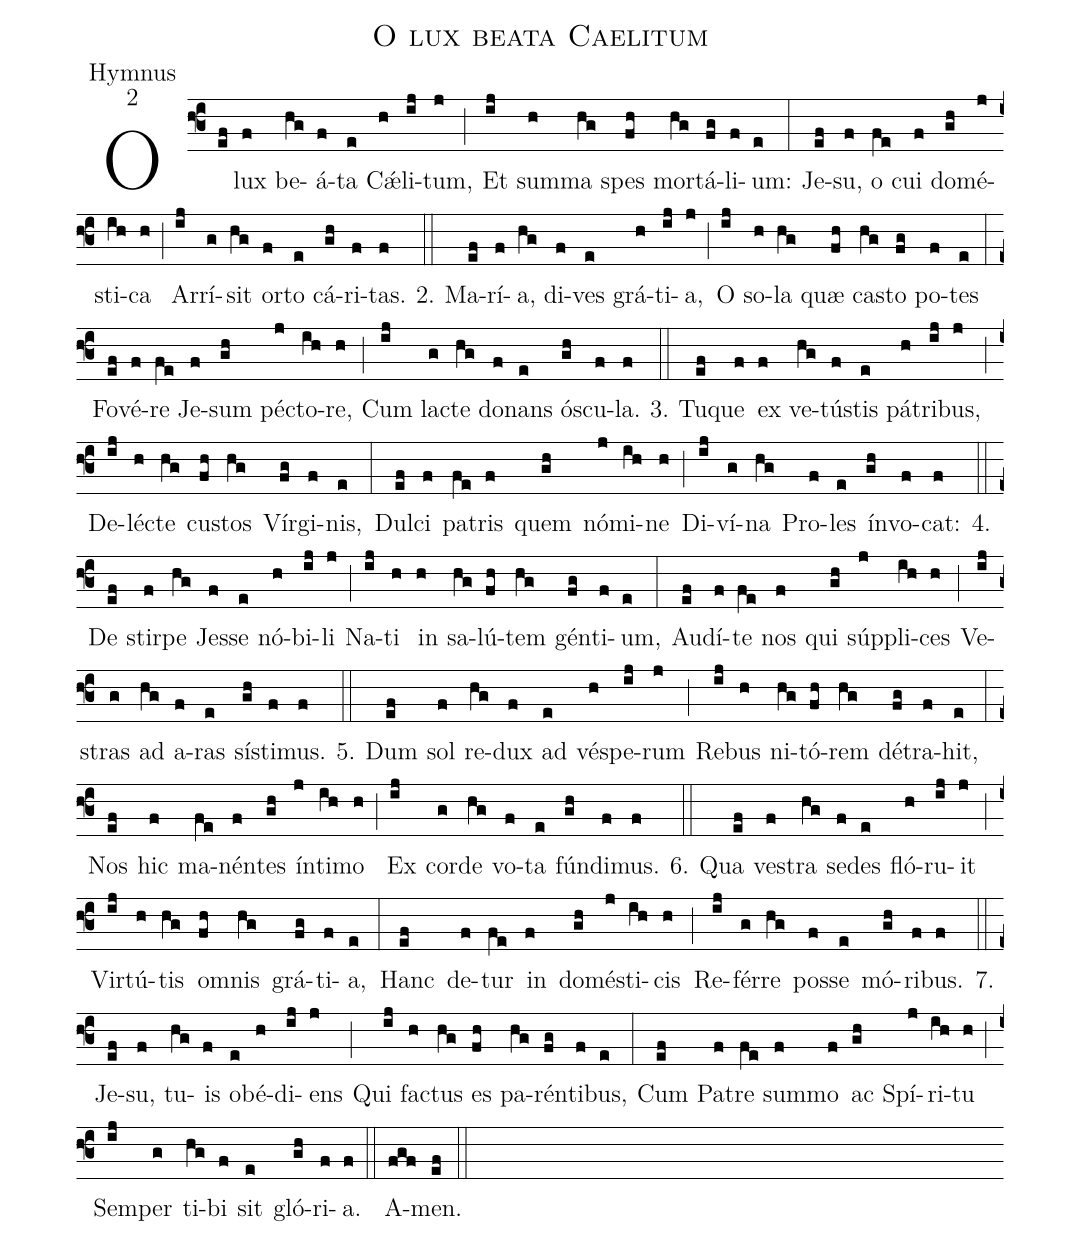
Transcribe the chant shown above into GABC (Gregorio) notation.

name:O lux beata Caelitum;
office-part:Hymnus;
mode:2;
%%
(f3) O(ef) lux(f) be(hg)á(f)ta(e) C<sp>'ae</sp>(h)li(ij)tum,(j) (;) Et(ij) sum(h)ma(hg) spes(fh) mor(hg)tá(fg)li(f)um:(e) (:) Je(ef)su,(f) o(fe) cui(f) do(gh)mé(j)sti(ih)ca(h) (;) Ar(ij)rí(g)sit(hg) or(f)to(e) cá(gh)ri(f)tas.(f) 2.(::) Ma(ef)rí(f)a,(hg) di(f)ves(e) grá(h)ti(ij)a,(j) (;) O(ij) so(h)la(hg) quæ(fh) ca(hg)sto(fg) po(f)tes(e) (:) Fo(ef)vé(f)re(fe) Je(f)sum(gh) pé(j)cto(ih)re,(h) (;) Cum(ij) la(g)cte(hg) do(f)nans(e) ó(gh)scu(f)la.(f) 3.(::) Tu(ef)que(f) ex(f) ve(hg)tú(f)stis(e) pá(h)tri(ij)bus,(j) (;) De(ij)lé(h)cte(hg) cu(fh)stos(hg) Vír(fg)gi(f)nis,(e) (:) Dul(ef)ci(f) pa(fe)tris(f) quem(gh) nó(j)mi(ih)ne(h) (;) Di(ij)ví(g)na(hg) Pro(f)les(e) ín(gh)vo(f)cat:(f) 4.(::) De(ef) stir(f)pe(hg) Jes(f)se(e) nó(h)bi(ij)li(j) (;) Na(ij)ti(h) in(h) sa(hg)lú(fh)tem(hg) gén(fg)ti(f)um,(e) (:) Au(ef)dí(f)te(fe) nos(f) qui(gh) súp(j)pli(ih)ces(h) (;) Ve(ij)stras(g) ad(hg) a(f)ras(e) sí(gh)sti(f)mus.(f) 5.(::) Dum(ef) sol(f) re(hg)dux(f) ad(e) vé(h)spe(ij)rum(j) (;) Re(ij)bus(h) ni(hg)tó(fh)rem(hg) dé(fg)tra(f)hit,(e) (:) Nos(ef) hic(f) ma(fe)nén(f)tes(gh) ín(j)ti(ih)mo(h) (;) Ex(ij) cor(g)de(hg) vo(f)ta(e) fún(gh)di(f)mus.(f) 6.(::) Qua(ef) ve(f)stra(hg) se(f)des(e) fló(h)ru(ij)it(j) (;) Vir(ij)tú(h)tis(hg) o(fh)mnis(hg) grá(fg)ti(f)a,(e) (:) Hanc(ef) de(f)tur(fe) in(f) do(gh)mé(j)sti(ih)cis(h) (;) Re(ij)fér(g)re(hg) pos(f)se(e) mó(gh)ri(f)bus.(f) 7.(::) Je(ef)su,(f) tu(hg)is(f) o(e)bé(h)di(ij)ens(j) (;) Qui(ij) fa(h)ctus(hg) es(fh) pa(hg)rén(fg)ti(f)bus,(e) (:) Cum(ef) Pa(f)tre(fe) sum(f)mo(f) ac(gh) Spí(j)ri(ih)tu(h) (;) Sem(ij)per(g) ti(hg)bi(f) sit(e) gló(gh)ri(f)a.(f) (::) A(fgf)men.(ef) (::)
